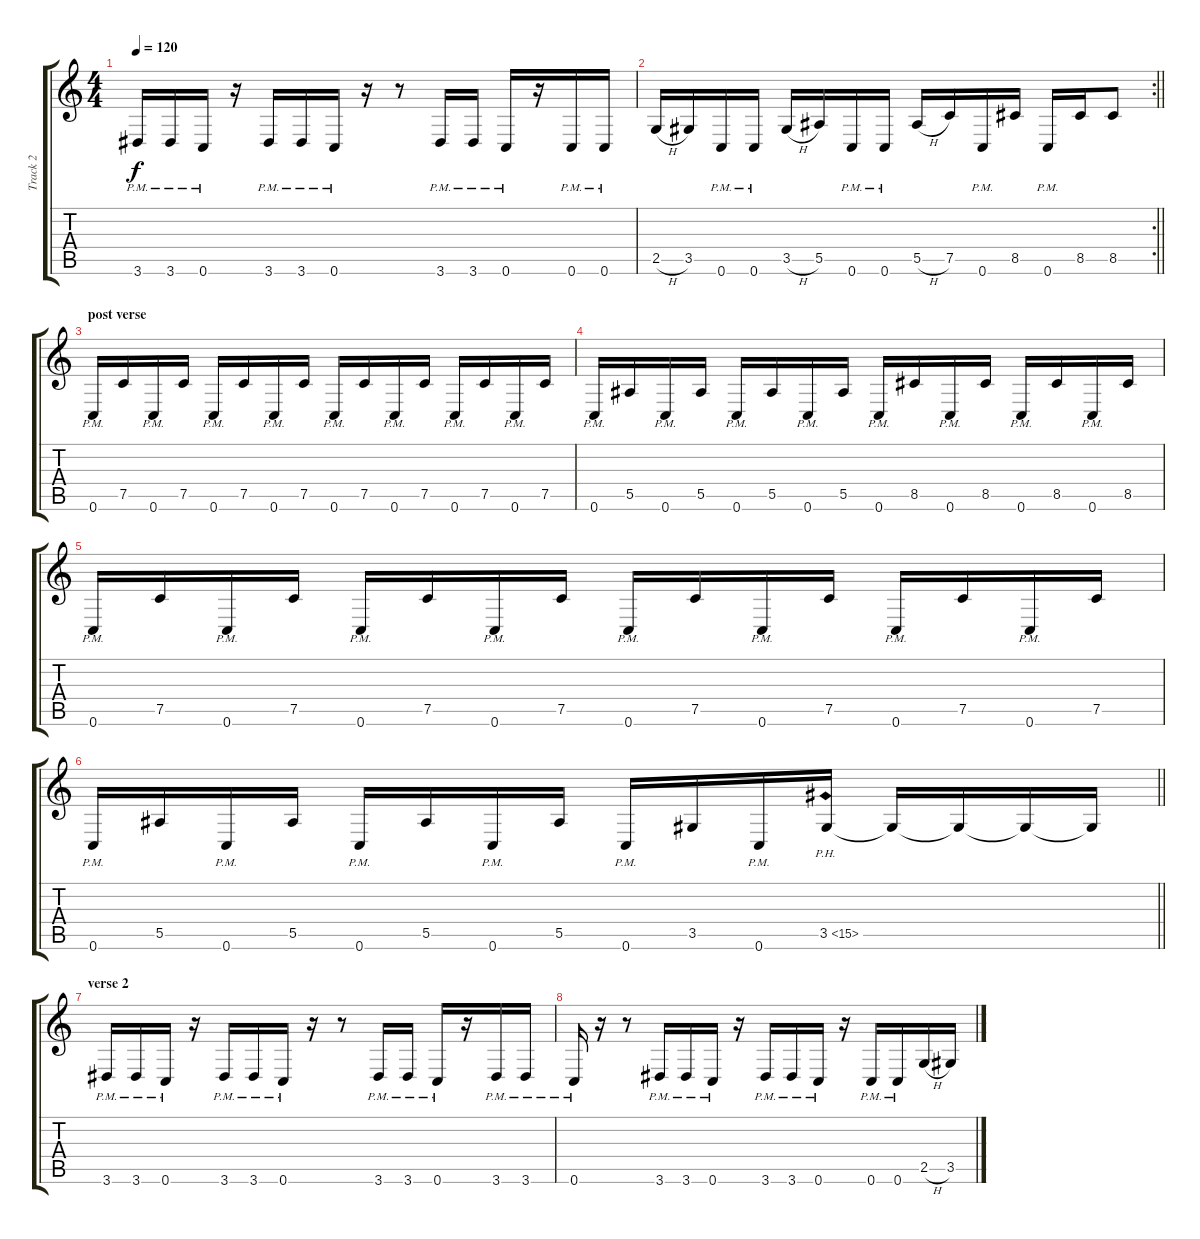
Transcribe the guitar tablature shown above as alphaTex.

\track ("Track 2" "Track 2") {instrument distortionguitar}
\staff {score tabs}
\tuning (C4 G3 Eb3 Bb2 F2 C2) {hide}
\ts (4 4)
\tempo 120
\clef g2
\ks c
3.6{pm}.16{dy f} 3.6{pm}.16 0.6{pm}.16 r.16 3.6{pm}.16 3.6{pm}.16 0.6{pm}.16 r.16 r.8 3.6{pm}.16 3.6{pm}.16 0.6{pm}.16 r.16 0.6{pm}.16 0.6{pm}.16 |
\rc 2
\barLineRight lightlight
2.5{h}.16 3.5.16 0.6{pm}.16 0.6{pm}.16 3.5{h}.16 5.5.16 0.6{pm}.16 0.6{pm}.16 5.5{h}.16 7.5.16 0.6{pm}.16 8.5.16 0.6{pm}.16 8.5.16 8.5.8 |
\section ("" "post verse")
0.6{pm}.16 7.5.16 0.6{pm}.16 7.5.16 0.6{pm}.16 7.5.16 0.6{pm}.16 7.5.16 0.6{pm}.16 7.5.16 0.6{pm}.16 7.5.16 0.6{pm}.16 7.5.16 0.6{pm}.16 7.5.16 |
0.6{pm}.16 5.5.16 0.6{pm}.16 5.5.16 0.6{pm}.16 5.5.16 0.6{pm}.16 5.5.16 0.6{pm}.16 8.5.16 0.6{pm}.16 8.5.16 0.6{pm}.16 8.5.16 0.6{pm}.16 8.5.16 |
0.6{pm}.16 7.5.16 0.6{pm}.16 7.5.16 0.6{pm}.16 7.5.16 0.6{pm}.16 7.5.16 0.6{pm}.16 7.5.16 0.6{pm}.16 7.5.16 0.6{pm}.16 7.5.16 0.6{pm}.16 7.5.16 |
\barLineRight lightlight
0.6{pm}.16 5.5.16 0.6{pm}.16 5.5.16 0.6{pm}.16 5.5.16 0.6{pm}.16 5.5.16 0.6{pm}.16 3.5.16 0.6{pm}.16 3.5{ph 12}.16 3.5{t}.16 3.5{t}.16 3.5{t}.16 3.5{t}.16 |
\section ("" "verse 2")
3.6{pm}.16 3.6{pm}.16 0.6{pm}.16 r.16 3.6{pm}.16 3.6{pm}.16 0.6{pm}.16 r.16 r.8 3.6{pm}.16 3.6{pm}.16 0.6{pm}.16 r.16 3.6{pm}.16 3.6{pm}.16 |
0.6{pm}.16 r.16 r.8 3.6{pm}.16 3.6{pm}.16 0.6{pm}.16 r.16 3.6{pm}.16 3.6{pm}.16 0.6{pm}.16 r.16 0.6{pm}.16 0.6{pm}.16 2.5{h}.16 3.5.16
